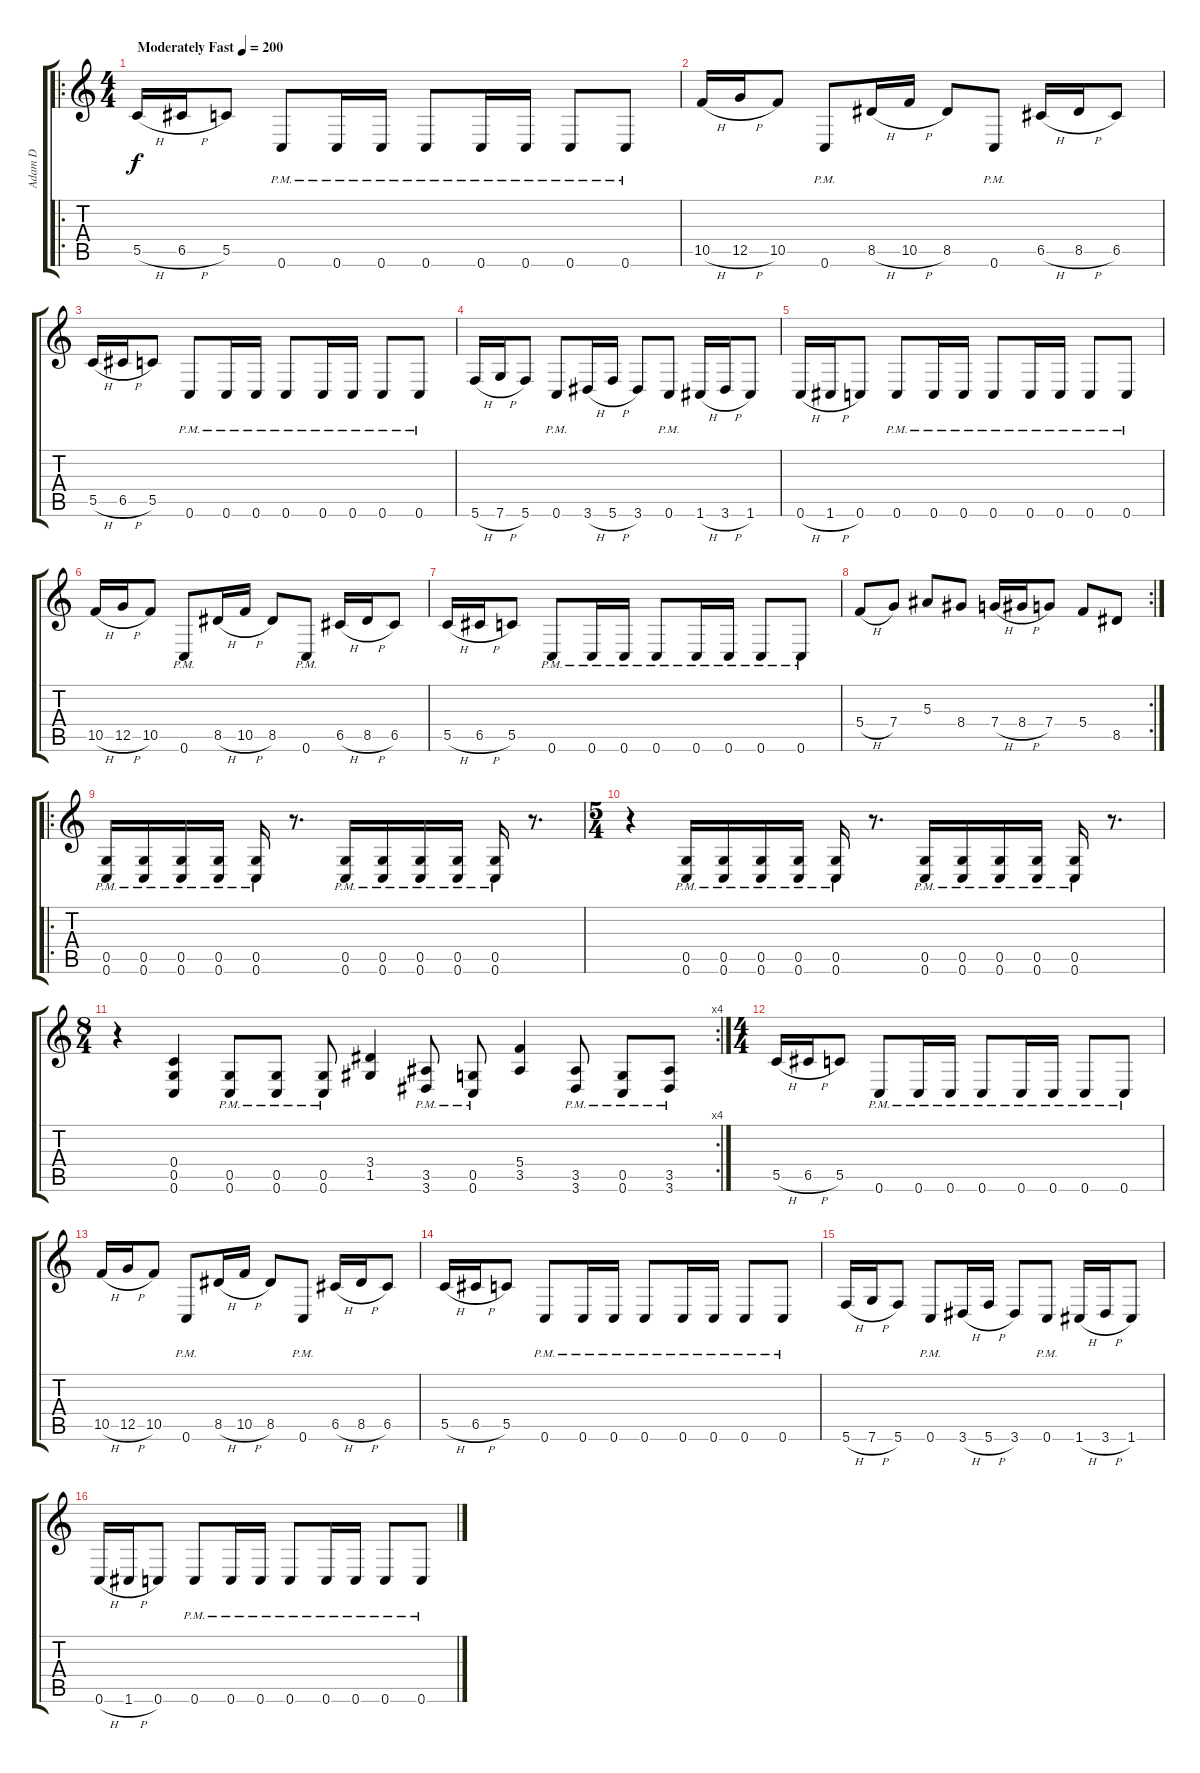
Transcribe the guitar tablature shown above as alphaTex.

\track ("Adam D" "Adam D") {instrument distortionguitar}
\staff {score tabs}
\tuning (D4 A3 F3 C3 G2 C2) {hide}
\ro
\ts (4 4)
\tempo (200 "Moderately Fast")
\clef g2
\ks c
5.5{h}.16{dy f instrument distortionguitar} 6.5{h}.16 5.5.8 0.6{pm}.8 0.6{pm}.16 0.6{pm}.16 0.6{pm}.8 0.6{pm}.16 0.6{pm}.16 0.6{pm}.8 0.6{pm}.8 |
10.5{h}.16 12.5{h}.16 10.5.8 0.6{pm}.8 8.5{h}.16 10.5{h}.16 8.5.8 0.6{pm}.8 6.5{h}.16 8.5{h}.16 6.5.8 |
5.5{h}.16 6.5{h}.16 5.5.8 0.6{pm}.8 0.6{pm}.16 0.6{pm}.16 0.6{pm}.8 0.6{pm}.16 0.6{pm}.16 0.6{pm}.8 0.6{pm}.8 |
5.6{h}.16 7.6{h}.16 5.6.8 0.6{pm}.8 3.6{h}.16 5.6{h}.16 3.6.8 0.6{pm}.8 1.6{h}.16 3.6{h}.16 1.6.8 |
0.6{h}.16 1.6{h}.16 0.6.8 0.6{pm}.8 0.6{pm}.16 0.6{pm}.16 0.6{pm}.8 0.6{pm}.16 0.6{pm}.16 0.6{pm}.8 0.6{pm}.8 |
10.5{h}.16 12.5{h}.16 10.5.8 0.6{pm}.8 8.5{h}.16 10.5{h}.16 8.5.8 0.6{pm}.8 6.5{h}.16 8.5{h}.16 6.5.8 |
5.5{h}.16 6.5{h}.16 5.5.8 0.6{pm}.8 0.6{pm}.16 0.6{pm}.16 0.6{pm}.8 0.6{pm}.16 0.6{pm}.16 0.6{pm}.8 0.6{pm}.8 |
\rc 2
5.4{h}.8 7.4.8 5.3.8 8.4.8 7.4{h}.16 8.4{h}.16 7.4.8 5.4.8 8.5.8 |
\ro
(0.5 0.6{pm}).16 (0.5 0.6{pm}).16 (0.5 0.6{pm}).16 (0.5 0.6{pm}).16 (0.5 0.6{pm}).16 r.8{d} (0.5 0.6{pm}).16 (0.5 0.6{pm}).16 (0.5 0.6{pm}).16 (0.5 0.6{pm}).16 (0.5 0.6{pm}).16 r.8{d} |
\ts (5 4)
r.4 (0.5 0.6{pm}).16 (0.5 0.6{pm}).16 (0.5 0.6{pm}).16 (0.5 0.6{pm}).16 (0.5 0.6{pm}).16 r.8{d} (0.5 0.6{pm}).16 (0.5 0.6{pm}).16 (0.5 0.6{pm}).16 (0.5 0.6{pm}).16 (0.5 0.6{pm}).16 r.8{d} |
\rc 4
\ts (8 4)
r.4 (0.4 0.5 0.6).4 (0.5 0.6{pm}).8 (0.5 0.6{pm}).8 (0.5 0.6{pm}).8 (3.4 1.5).4 (3.5 3.6{pm}).8 (0.5 0.6{pm}).8 (5.4 3.5).4 (3.5 3.6{pm}).8 (0.5 0.6{pm}).8 (3.5 3.6{pm}).8 |
\ts (4 4)
5.5{h}.16 6.5{h}.16 5.5.8 0.6{pm}.8 0.6{pm}.16 0.6{pm}.16 0.6{pm}.8 0.6{pm}.16 0.6{pm}.16 0.6{pm}.8 0.6{pm}.8 |
10.5{h}.16 12.5{h}.16 10.5.8 0.6{pm}.8 8.5{h}.16 10.5{h}.16 8.5.8 0.6{pm}.8 6.5{h}.16 8.5{h}.16 6.5.8 |
5.5{h}.16 6.5{h}.16 5.5.8 0.6{pm}.8 0.6{pm}.16 0.6{pm}.16 0.6{pm}.8 0.6{pm}.16 0.6{pm}.16 0.6{pm}.8 0.6{pm}.8 |
5.6{h}.16 7.6{h}.16 5.6.8 0.6{pm}.8 3.6{h}.16 5.6{h}.16 3.6.8 0.6{pm}.8 1.6{h}.16 3.6{h}.16 1.6.8 |
0.6{h}.16 1.6{h}.16 0.6.8 0.6{pm}.8 0.6{pm}.16 0.6{pm}.16 0.6{pm}.8 0.6{pm}.16 0.6{pm}.16 0.6{pm}.8 0.6{pm}.8
